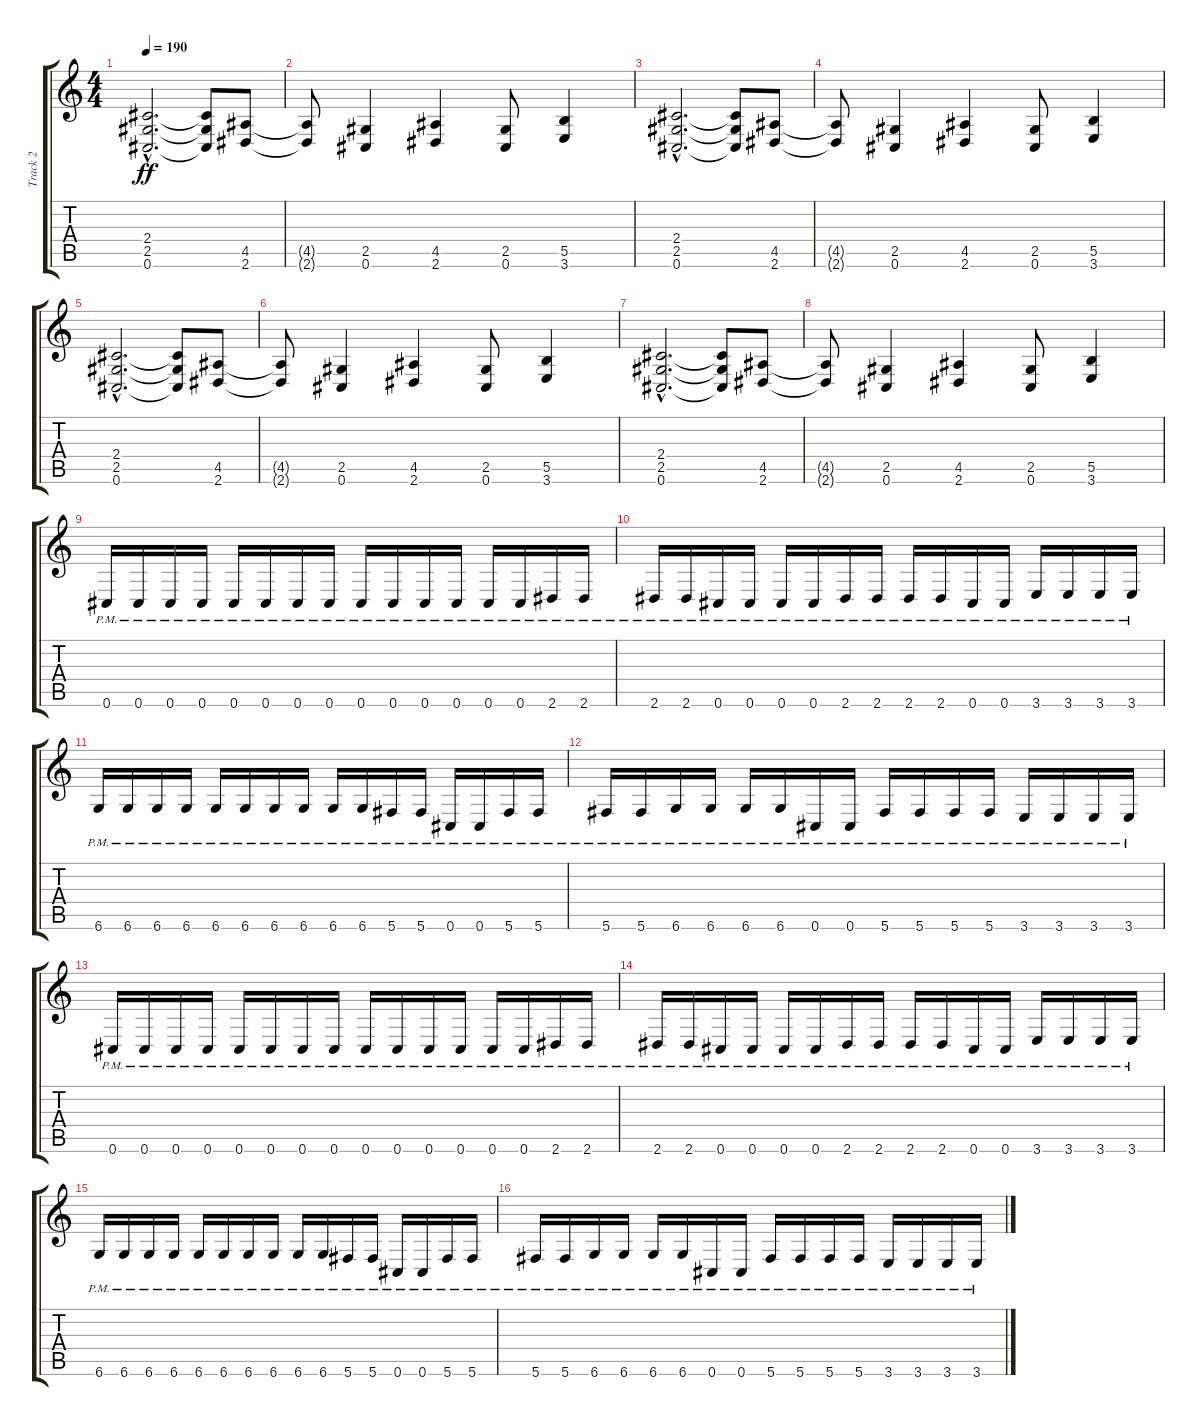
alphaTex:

\track ("Track 2" "Track 2") {instrument distortionguitar}
\staff {score tabs}
\tuning (Db4 Ab3 E3 B2 Gb2 Db2) {hide}
\ts (4 4)
\tempo 190
\clef g2
\ks c
(2.4{hac} 2.5{hac} 0.6{hac}).2{d dy ff} (2.4{t} 2.5{t} 0.6{t}).8 (4.5 2.6).8 |
(4.5{t} 2.6{t}).8 (2.5 0.6).4 (4.5 2.6).4 (2.5 0.6).8 (5.5 3.6).4 |
(2.4{hac} 2.5{hac} 0.6{hac}).2{d} (2.4{t} 2.5{t} 0.6{t}).8 (4.5 2.6).8 |
(4.5{t} 2.6{t}).8 (2.5 0.6).4 (4.5 2.6).4 (2.5 0.6).8 (5.5 3.6).4 |
(2.4{hac} 2.5{hac} 0.6{hac}).2{d} (2.4{t} 2.5{t} 0.6{t}).8 (4.5 2.6).8 |
(4.5{t} 2.6{t}).8 (2.5 0.6).4 (4.5 2.6).4 (2.5 0.6).8 (5.5 3.6).4 |
(2.4{hac} 2.5{hac} 0.6{hac}).2{d} (2.4{t} 2.5{t} 0.6{t}).8 (4.5 2.6).8 |
(4.5{t} 2.6{t}).8 (2.5 0.6).4 (4.5 2.6).4 (2.5 0.6).8 (5.5 3.6).4 |
0.6{pm}.16 0.6{pm}.16 0.6{pm}.16 0.6{pm}.16 0.6{pm}.16 0.6{pm}.16 0.6{pm}.16 0.6{pm}.16 0.6{pm}.16 0.6{pm}.16 0.6{pm}.16 0.6{pm}.16 0.6{pm}.16 0.6{pm}.16 2.6{pm}.16 2.6{pm}.16 |
2.6{pm}.16 2.6{pm}.16 0.6{pm}.16 0.6{pm}.16 0.6{pm}.16 0.6{pm}.16 2.6{pm}.16 2.6{pm}.16 2.6{pm}.16 2.6{pm}.16 0.6{pm}.16 0.6{pm}.16 3.6{pm}.16 3.6{pm}.16 3.6{pm}.16 3.6{pm}.16 |
6.6{pm}.16 6.6{pm}.16 6.6{pm}.16 6.6{pm}.16 6.6{pm}.16 6.6{pm}.16 6.6{pm}.16 6.6{pm}.16 6.6{pm}.16 6.6{pm}.16 5.6{pm}.16 5.6{pm}.16 0.6{pm}.16 0.6{pm}.16 5.6{pm}.16 5.6{pm}.16 |
5.6{pm}.16 5.6{pm}.16 6.6{pm}.16 6.6{pm}.16 6.6{pm}.16 6.6{pm}.16 0.6{pm}.16 0.6{pm}.16 5.6{pm}.16 5.6{pm}.16 5.6{pm}.16 5.6{pm}.16 3.6{pm}.16 3.6{pm}.16 3.6{pm}.16 3.6{pm}.16 |
0.6{pm}.16 0.6{pm}.16 0.6{pm}.16 0.6{pm}.16 0.6{pm}.16 0.6{pm}.16 0.6{pm}.16 0.6{pm}.16 0.6{pm}.16 0.6{pm}.16 0.6{pm}.16 0.6{pm}.16 0.6{pm}.16 0.6{pm}.16 2.6{pm}.16 2.6{pm}.16 |
2.6{pm}.16 2.6{pm}.16 0.6{pm}.16 0.6{pm}.16 0.6{pm}.16 0.6{pm}.16 2.6{pm}.16 2.6{pm}.16 2.6{pm}.16 2.6{pm}.16 0.6{pm}.16 0.6{pm}.16 3.6{pm}.16 3.6{pm}.16 3.6{pm}.16 3.6{pm}.16 |
6.6{pm}.16 6.6{pm}.16 6.6{pm}.16 6.6{pm}.16 6.6{pm}.16 6.6{pm}.16 6.6{pm}.16 6.6{pm}.16 6.6{pm}.16 6.6{pm}.16 5.6{pm}.16 5.6{pm}.16 0.6{pm}.16 0.6{pm}.16 5.6{pm}.16 5.6{pm}.16 |
5.6{pm}.16 5.6{pm}.16 6.6{pm}.16 6.6{pm}.16 6.6{pm}.16 6.6{pm}.16 0.6{pm}.16 0.6{pm}.16 5.6{pm}.16 5.6{pm}.16 5.6{pm}.16 5.6{pm}.16 3.6{pm}.16 3.6{pm}.16 3.6{pm}.16 3.6{pm}.16
